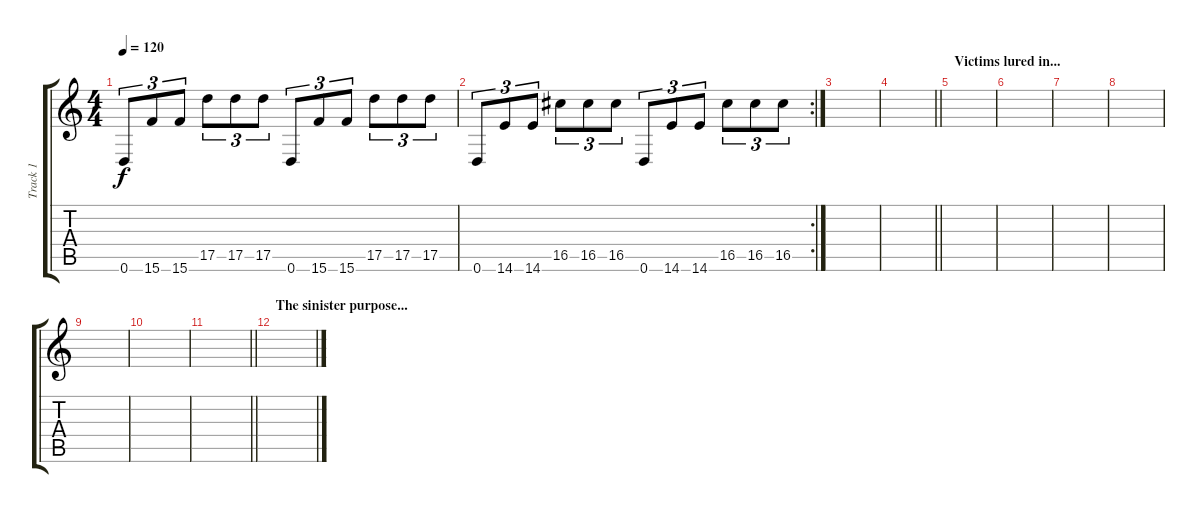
\track ("Track 1" "Track 1") {instrument distortionguitar}
\staff {score tabs}
\tuning (E4 B3 G3 D3 A2 D2) {hide}
\ts (4 4)
\tempo 120
\clef g2
\ks c
0.6.8{tu (3 2) dy f} 15.6.8{tu (3 2)} 15.6.8{tu (3 2)} 17.5.8{tu (3 2)} 17.5.8{tu (3 2)} 17.5.8{tu (3 2)} 0.6.8{tu (3 2)} 15.6.8{tu (3 2)} 15.6.8{tu (3 2)} 17.5.8{tu (3 2)} 17.5.8{tu (3 2)} 17.5.8{tu (3 2)} |
\rc 2
0.6.8{tu (3 2)} 14.6.8{tu (3 2)} 14.6.8{tu (3 2)} 16.5.8{tu (3 2)} 16.5.8{tu (3 2)} 16.5.8{tu (3 2)} 0.6.8{tu (3 2)} 14.6.8{tu (3 2)} 14.6.8{tu (3 2)} 16.5.8{tu (3 2)} 16.5.8{tu (3 2)} 16.5.8{tu (3 2)} |
|
\barLineRight lightlight
|
\section ("" "Victims lured in...")
|
|
|
|
|
|
\barLineRight lightlight
|
\section ("" "The sinister purpose...")
